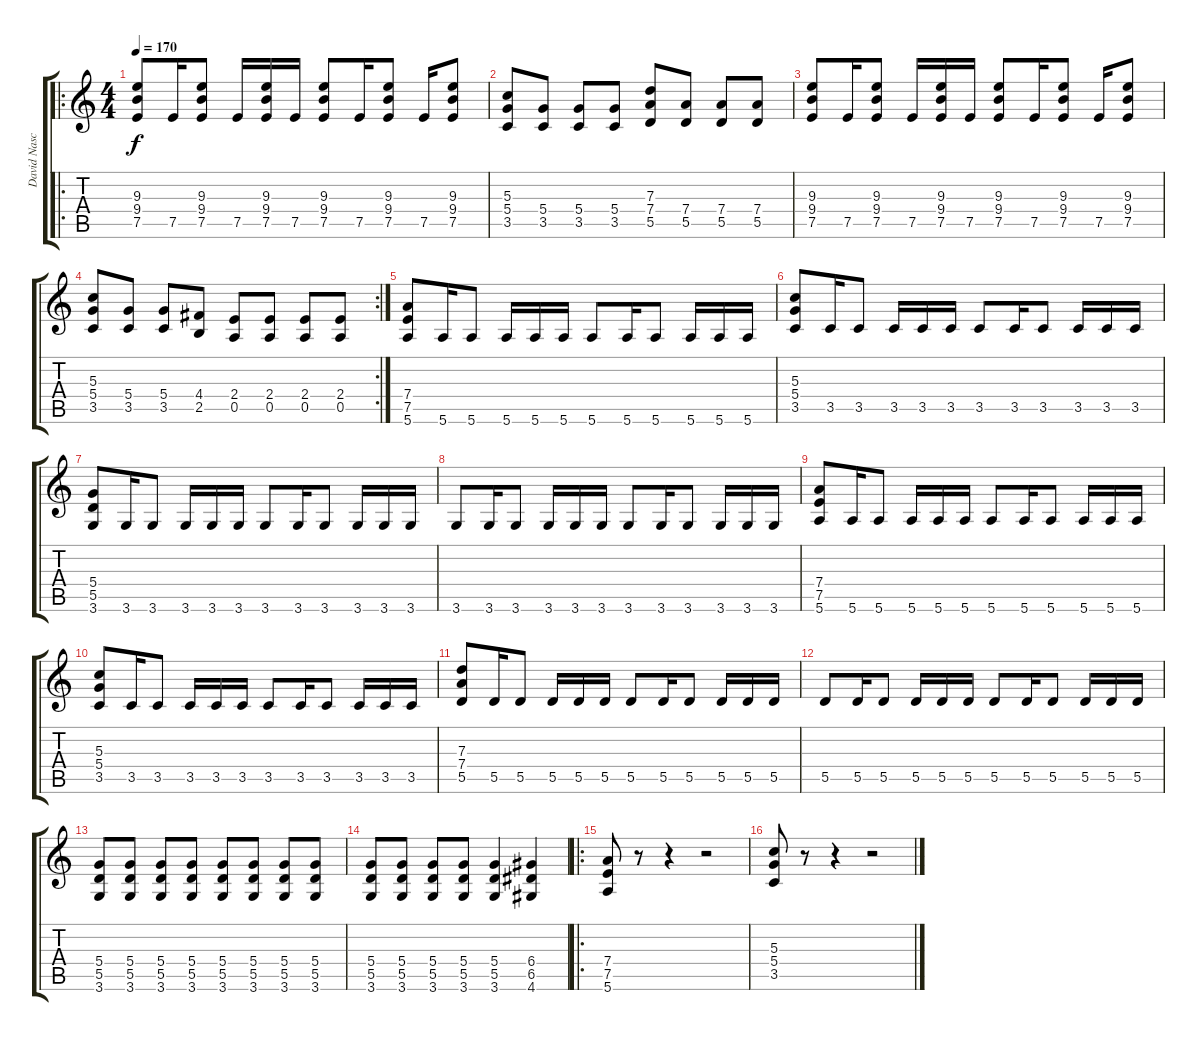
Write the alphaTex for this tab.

\track ("David Nascimento" "David Nasc") {instrument distortionguitar}
\staff {score tabs}
\tuning (E4 B3 G3 D3 A2 E2) {hide}
\ro
\ts (4 4)
\tempo 170
\clef g2
\ks c
(9.3 9.4 7.5).8{dy f} 7.5.16 (9.3 9.4 7.5).8 7.5.16 (9.3 9.4 7.5).16 7.5.16 (9.3 9.4 7.5).8 7.5.16 (9.3 9.4 7.5).8 7.5.16 (9.3 9.4 7.5).8 |
(5.3 5.4 3.5).8 (5.4 3.5).8 (5.4 3.5).8 (5.4 3.5).8 (7.3 7.4 5.5).8 (7.4 5.5).8 (7.4 5.5).8 (7.4 5.5).8 |
(9.3 9.4 7.5).8 7.5.16 (9.3 9.4 7.5).8 7.5.16 (9.3 9.4 7.5).16 7.5.16 (9.3 9.4 7.5).8 7.5.16 (9.3 9.4 7.5).8 7.5.16 (9.3 9.4 7.5).8 |
\rc 2
(5.3 5.4 3.5).8 (5.4 3.5).8 (5.4 3.5).8 (4.4 2.5).8 (2.4 0.5).8 (2.4 0.5).8 (2.4 0.5).8 (2.4 0.5).8 |
(7.4 7.5 5.6).8 5.6.16 5.6.8 5.6.16 5.6.16 5.6.16 5.6.8 5.6.16 5.6.8 5.6.16 5.6.16 5.6.16 |
(5.3 5.4 3.5).8 3.5.16 3.5.8 3.5.16 3.5.16 3.5.16 3.5.8 3.5.16 3.5.8 3.5.16 3.5.16 3.5.16 |
(5.4 5.5 3.6).8 3.6.16 3.6.8 3.6.16 3.6.16 3.6.16 3.6.8 3.6.16 3.6.8 3.6.16 3.6.16 3.6.16 |
3.6.8 3.6.16 3.6.8 3.6.16 3.6.16 3.6.16 3.6.8 3.6.16 3.6.8 3.6.16 3.6.16 3.6.16 |
(7.4 7.5 5.6).8 5.6.16 5.6.8 5.6.16 5.6.16 5.6.16 5.6.8 5.6.16 5.6.8 5.6.16 5.6.16 5.6.16 |
(5.3 5.4 3.5).8 3.5.16 3.5.8 3.5.16 3.5.16 3.5.16 3.5.8 3.5.16 3.5.8 3.5.16 3.5.16 3.5.16 |
(7.3 7.4 5.5).8 5.5.16 5.5.8 5.5.16 5.5.16 5.5.16 5.5.8 5.5.16 5.5.8 5.5.16 5.5.16 5.5.16 |
5.5.8 5.5.16 5.5.8 5.5.16 5.5.16 5.5.16 5.5.8 5.5.16 5.5.8 5.5.16 5.5.16 5.5.16 |
(5.4 5.5 3.6).8 (5.4 5.5 3.6).8 (5.4 5.5 3.6).8 (5.4 5.5 3.6).8 (5.4 5.5 3.6).8 (5.4 5.5 3.6).8 (5.4 5.5 3.6).8 (5.4 5.5 3.6).8 |
(5.4 5.5 3.6).8 (5.4 5.5 3.6).8 (5.4 5.5 3.6).8 (5.4 5.5 3.6).8 (5.4 5.5 3.6).4 (6.4 6.5 4.6).4 |
\ro
(7.4 7.5 5.6).8 r.8 r.4 r.2 |
(5.3 5.4 3.5).8 r.8 r.4 r.2
